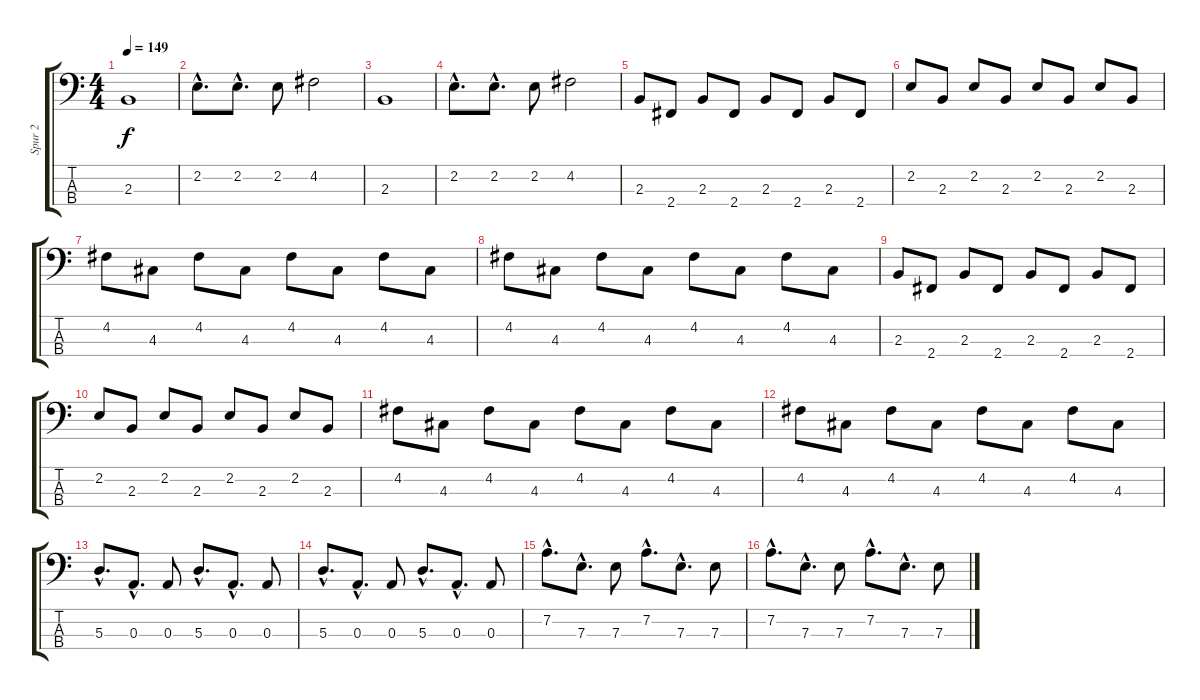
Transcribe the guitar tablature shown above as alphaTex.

\track ("Spur 2" "Spur 2") {instrument electricbassfinger}
\staff {score tabs}
\tuning (G2 D2 A1 E1) {hide}
\ts (4 4)
\tempo 149
\clef f4
\ks c
2.3.1{dy f} |
2.2{hac}.8{d} 2.2{hac}.8{d} 2.2.8 4.2.2 |
2.3.1 |
2.2{hac}.8{d} 2.2{hac}.8{d} 2.2.8 4.2.2 |
2.3.8 2.4.8 2.3.8 2.4.8 2.3.8 2.4.8 2.3.8 2.4.8 |
2.2.8 2.3.8 2.2.8 2.3.8 2.2.8 2.3.8 2.2.8 2.3.8 |
4.2.8 4.3.8 4.2.8 4.3.8 4.2.8 4.3.8 4.2.8 4.3.8 |
4.2.8 4.3.8 4.2.8 4.3.8 4.2.8 4.3.8 4.2.8 4.3.8 |
2.3.8 2.4.8 2.3.8 2.4.8 2.3.8 2.4.8 2.3.8 2.4.8 |
2.2.8 2.3.8 2.2.8 2.3.8 2.2.8 2.3.8 2.2.8 2.3.8 |
4.2.8 4.3.8 4.2.8 4.3.8 4.2.8 4.3.8 4.2.8 4.3.8 |
4.2.8 4.3.8 4.2.8 4.3.8 4.2.8 4.3.8 4.2.8 4.3.8 |
5.3{hac}.8{d} 0.3{hac}.8{d} 0.3.8 5.3{hac}.8{d} 0.3{hac}.8{d} 0.3.8 |
5.3{hac}.8{d} 0.3{hac}.8{d} 0.3.8 5.3{hac}.8{d} 0.3{hac}.8{d} 0.3.8 |
7.2{hac}.8{d} 7.3{hac}.8{d} 7.3.8 7.2{hac}.8{d} 7.3{hac}.8{d} 7.3.8 |
7.2{hac}.8{d} 7.3{hac}.8{d} 7.3.8 7.2{hac}.8{d} 7.3{hac}.8{d} 7.3.8
